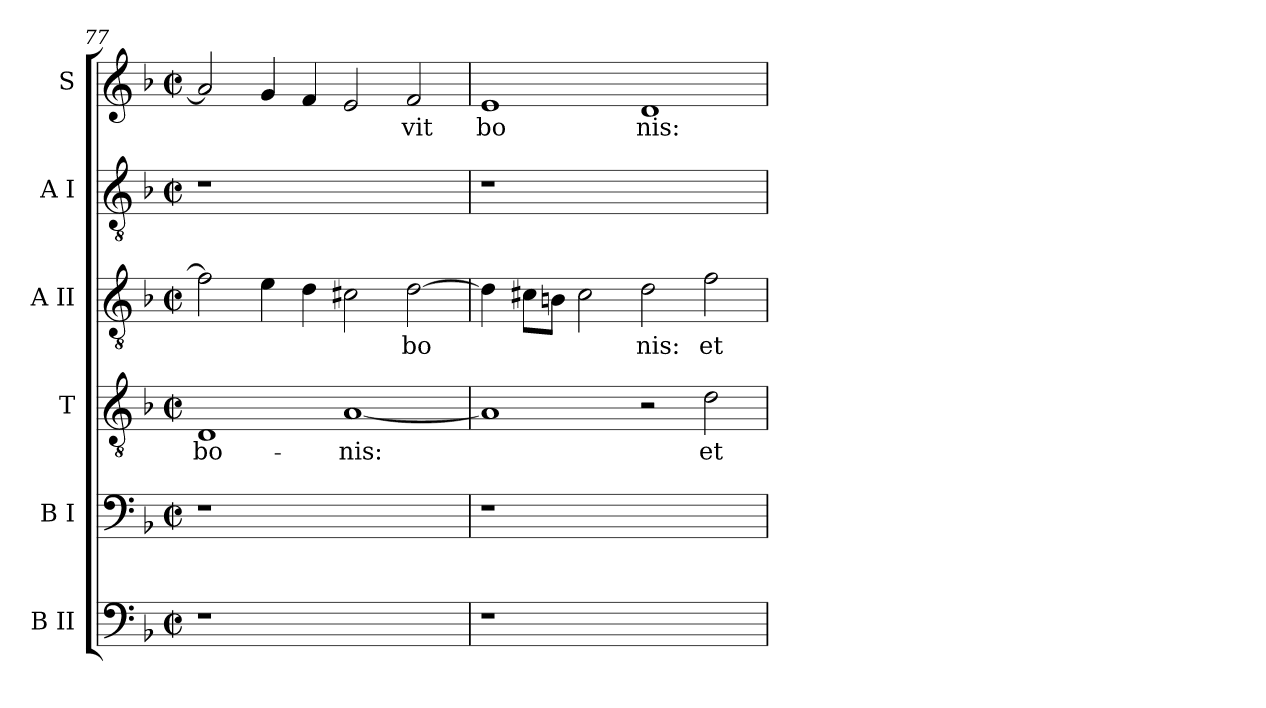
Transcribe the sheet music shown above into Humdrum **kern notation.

**kern	**kern	**kern	**text	**kern	**text	**kern	**kern	**text
*part6	*part5	*part4	*part4	*part3	*part3	*part2	*part1	*part1
*staff6	*staff5	*staff4	*staff4	*staff3	*staff3	*staff2	*staff1	*staff1
*I"B II	*I"B I	*I"T	*	*I"A II	*	*I"A I	*I"S	*
*I'B II	*I'B I	*I'T	*	*I'A II	*	*I'A I	*I'S	*
*clefF4	*clefF4	*clefGv2	*	*clefGv2	*	*clefGv2	*clefG2	*
*k[b-]	*k[b-]	*k[b-]	*	*k[b-]	*	*k[b-]	*k[b-]	*
*F:	*F:	*F:	*	*F:	*	*F:	*F:	*
*M2/2	*M2/2	*M2/2	*	*M2/2	*	*M2/2	*M2/2	*
*met(c|)	*met(c|)	*met(c|)	*	*met(c|)	*	*met(c|)	*met(c|)	*
=77	=77	=77	=77	=77	=77	=77	=77	=77
!	!	!	!LO:LY:b:cj	!	!LO:LY:b:cj	!	!	!LO:LY:b:cj
1r	1r	1D	bo-	2f\]	.	1r	2a/]	.
!	!	!	!	!	!LO:LY:b:cj	!	!	!LO:LY:b:cj
.	.	.	.	4e\	.	.	4g/	.
!	!	!	!	!	!LO:LY:b:cj	!	!	!LO:LY:b:cj
.	.	.	.	4d\	.	.	4f/	.
!	!	!	!LO:LY:b:cj	!	!LO:LY:b:cj	!	!	!LO:LY:b:cj
1ryy	1ryy	[<1A	-nis:	2c#X\	.	1ryy	2e/	.
!	!	!	!	!	!LO:LY:b:cj	!	!	!LO:LY:b:cj
.	.	.	.	[>2d\	bo-	.	2f/	vit
=78	=78	=78	=78	=78	=78	=78	=78	=78
!	!	!	!LO:LY:b:cj	!	!LO:LY:b:cj	!	!	!LO:LY:b:cj
1r	1r	1A]	.	4d\]	--	1r	1e	bo
!	!	!	!	!	!LO:LY:b:cj	!	!	!
.	.	.	.	8c#\L	--	.	.	.
!	!	!	!	!	!LO:LY:b:cj	!	!	!
.	.	.	.	8B\J	--	.	.	.
!	!	!	!	!	!LO:LY:b:cj	!	!	!
.	.	.	.	2c#\	--	.	.	.
!	!	!	!	!	!LO:LY:b:cj	!	!	!LO:LY:b:cj
1ryy	1ryy	2r	.	2d\	-nis:	1ryy	1d	nis:
!	!	!	!LO:LY:b:cj	!	!LO:LY:b:cj	!	!	!
.	.	2d\	et	2f\	et	.	.	.
=	=	=	=	=	=	=	=	=
*-	*-	*-	*-	*-	*-	*-	*-	*-
